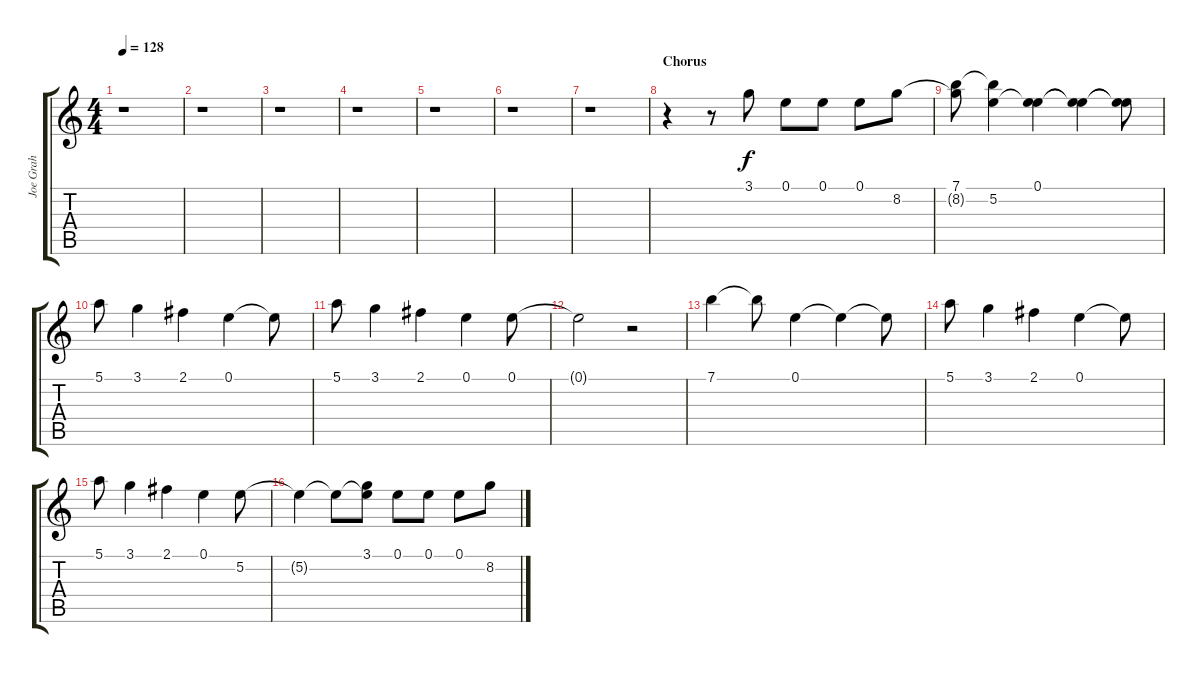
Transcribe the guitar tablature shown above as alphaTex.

\track ("Joe Grah" "Joe Grah") {instrument contrabass}
\staff {score tabs}
\tuning (E4 B3 G3 D3 A2 D2) {hide}
\ts (4 4)
\tempo 128
\clef g2
\ks c
r.1{dy f} |
r.1 |
r.1 |
r.1 |
r.1 |
r.1 |
r.1 |
\section ("" "Chorus")
r.4 r.8 3.1.8 0.1.8 0.1.8 0.1.8 8.2.8 |
(7.1 8.2{t}).8 (7.1{t} 5.2).4 (0.1 5.2{t}).4 (0.1{t} 5.2{t}).4 (0.1{t} 5.2{t}).8 |
5.1.8 3.1.4 2.1.4 0.1.4 0.1{t}.8 |
5.1.8 3.1.4 2.1.4 0.1.4 0.1.8 |
0.1{t}.2 r.2 |
7.1.4 7.1{t}.8 0.1.4 0.1{t}.4 0.1{t}.8 |
5.1.8 3.1.4 2.1.4 0.1.4 0.1{t}.8 |
5.1.8 3.1.4 2.1.4 0.1.4 5.2.8 |
5.2{t}.4 5.2{t}.8 (3.1 5.2{t}).8 0.1.8 0.1.8 0.1.8 8.2.8
